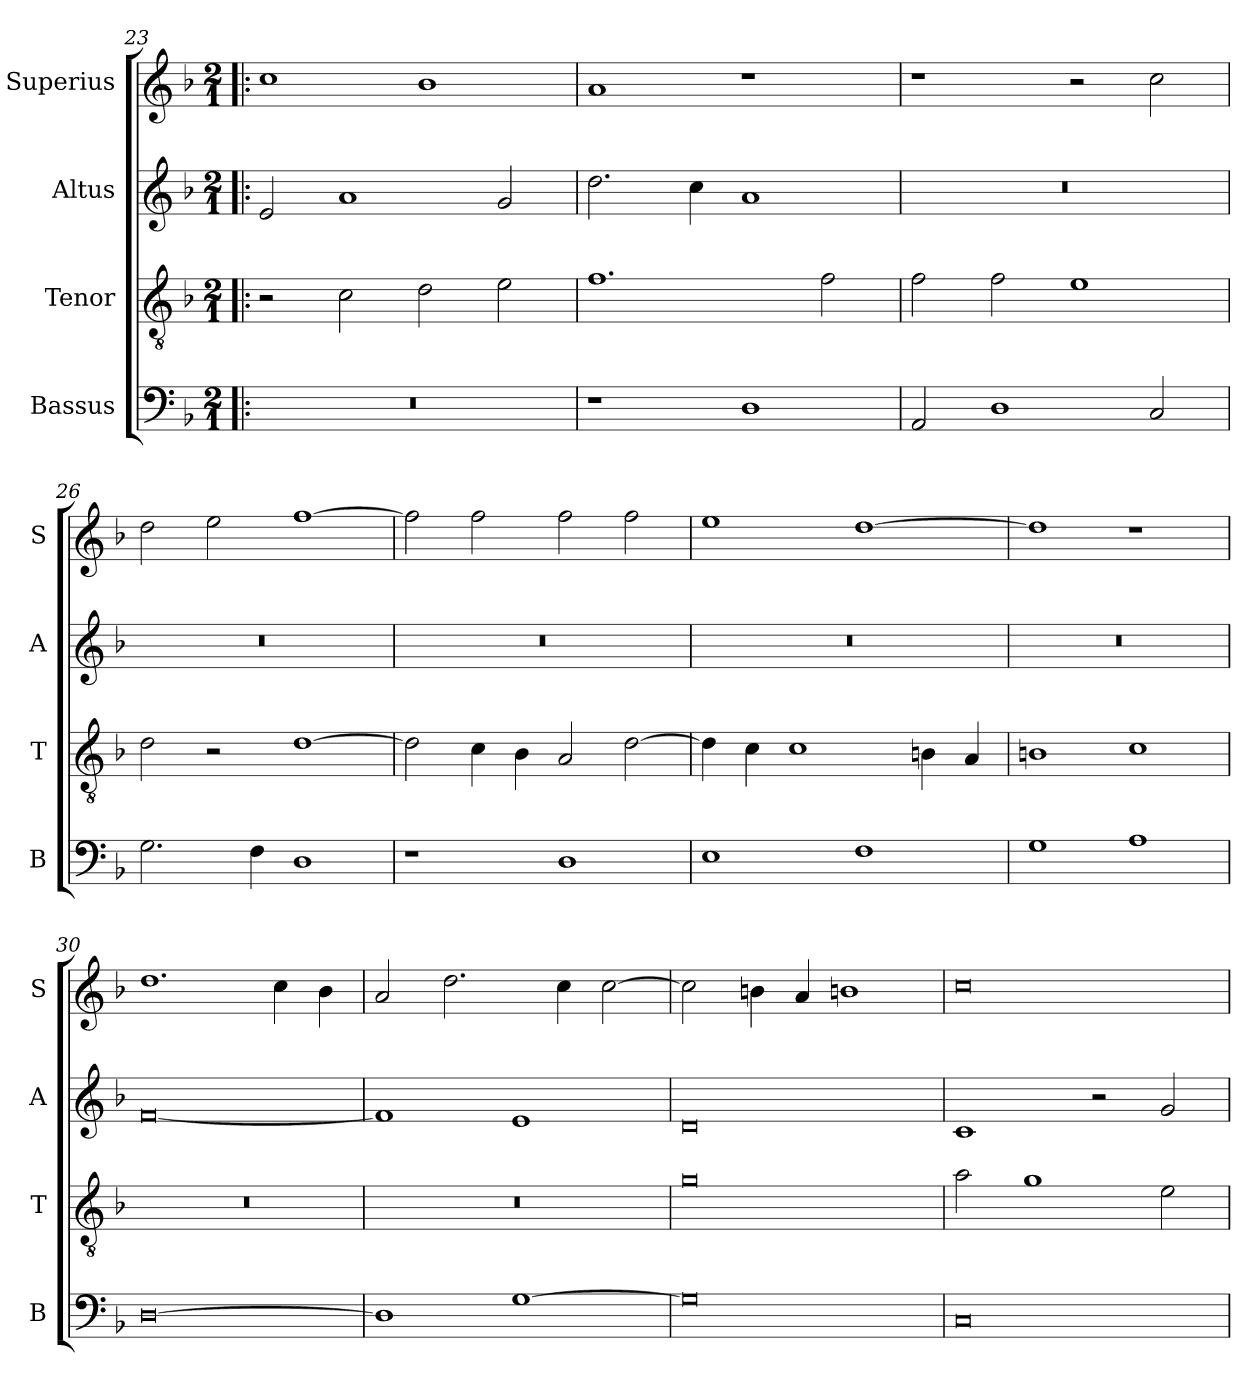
**kern	**kern	**kern	**kern
*part4	*part3	*part2	*part1
*staff4	*staff3	*staff2	*staff1
*I"Bassus	*I"Tenor	*I"Altus	*I"Superius
*I'B	*I'T	*I'A	*I'S
!!LO:LB:g=z
*clefF4	*clefGv2	*clefG2	*clefG2
*k[b-]	*k[b-]	*k[b-]	*k[b-]
*M2/1	*M2/1	*M2/1	*M2/1
=23!|:	=23!|:	=23!|:	=23!|:
0r	2r	2e/	1cc
.	2c\	1a	.
.	2d\	.	1b-
.	2e\	2g/	.
=24	=24	=24	=24
1r	1.f	2.dd\	1a
.	.	4cc\	.
1D	.	1a	1r
.	2f\	.	.
=25	=25	=25	=25
2AA/	2f\	0r	1r
1D	2f\	.	.
.	1e	.	2r
2C/	.	.	2cc\
=26	=26	=26	=26
2.G\	2d\	0r	2dd\
.	2r	.	2ee\
4F\	.	.	.
1D	[1d	.	[1ff
=27	=27	=27	=27
1r	2d\]	0r	2ff\]
.	4c\	.	2ff\
.	4B-\	.	.
1D	2A/	.	2ff\
.	[2d\	.	2ff\
=28	=28	=28	=28
1E	4d\]	0r	1ee
.	4c\	.	.
.	1c	.	.
1F	.	.	[1dd
.	4Bn\	.	.
.	4A/	.	.
=29	=29	=29	=29
1G	1Bn	0r	1dd]
1A	1c	.	1r
=30	=30	=30	=30
[0D	0r	[0f	1.dd
.	.	.	4cc\
.	.	.	4b-\
=31	=31	=31	=31
1D]	0r	1f]	2a/
.	.	.	2.dd\
[1G	.	1e	.
.	.	.	4cc\
.	.	.	[2cc\
=32	=32	=32	=32
0G]	0g	0d	2cc\]
.	.	.	4bn\
.	.	.	4a/
.	.	.	1bn
=33	=33	=33	=33
0C	2a\	1c	0cc
.	1g	.	.
.	.	2r	.
.	2e\	2g/	.
=	=	=	=
*-	*-	*-	*-
